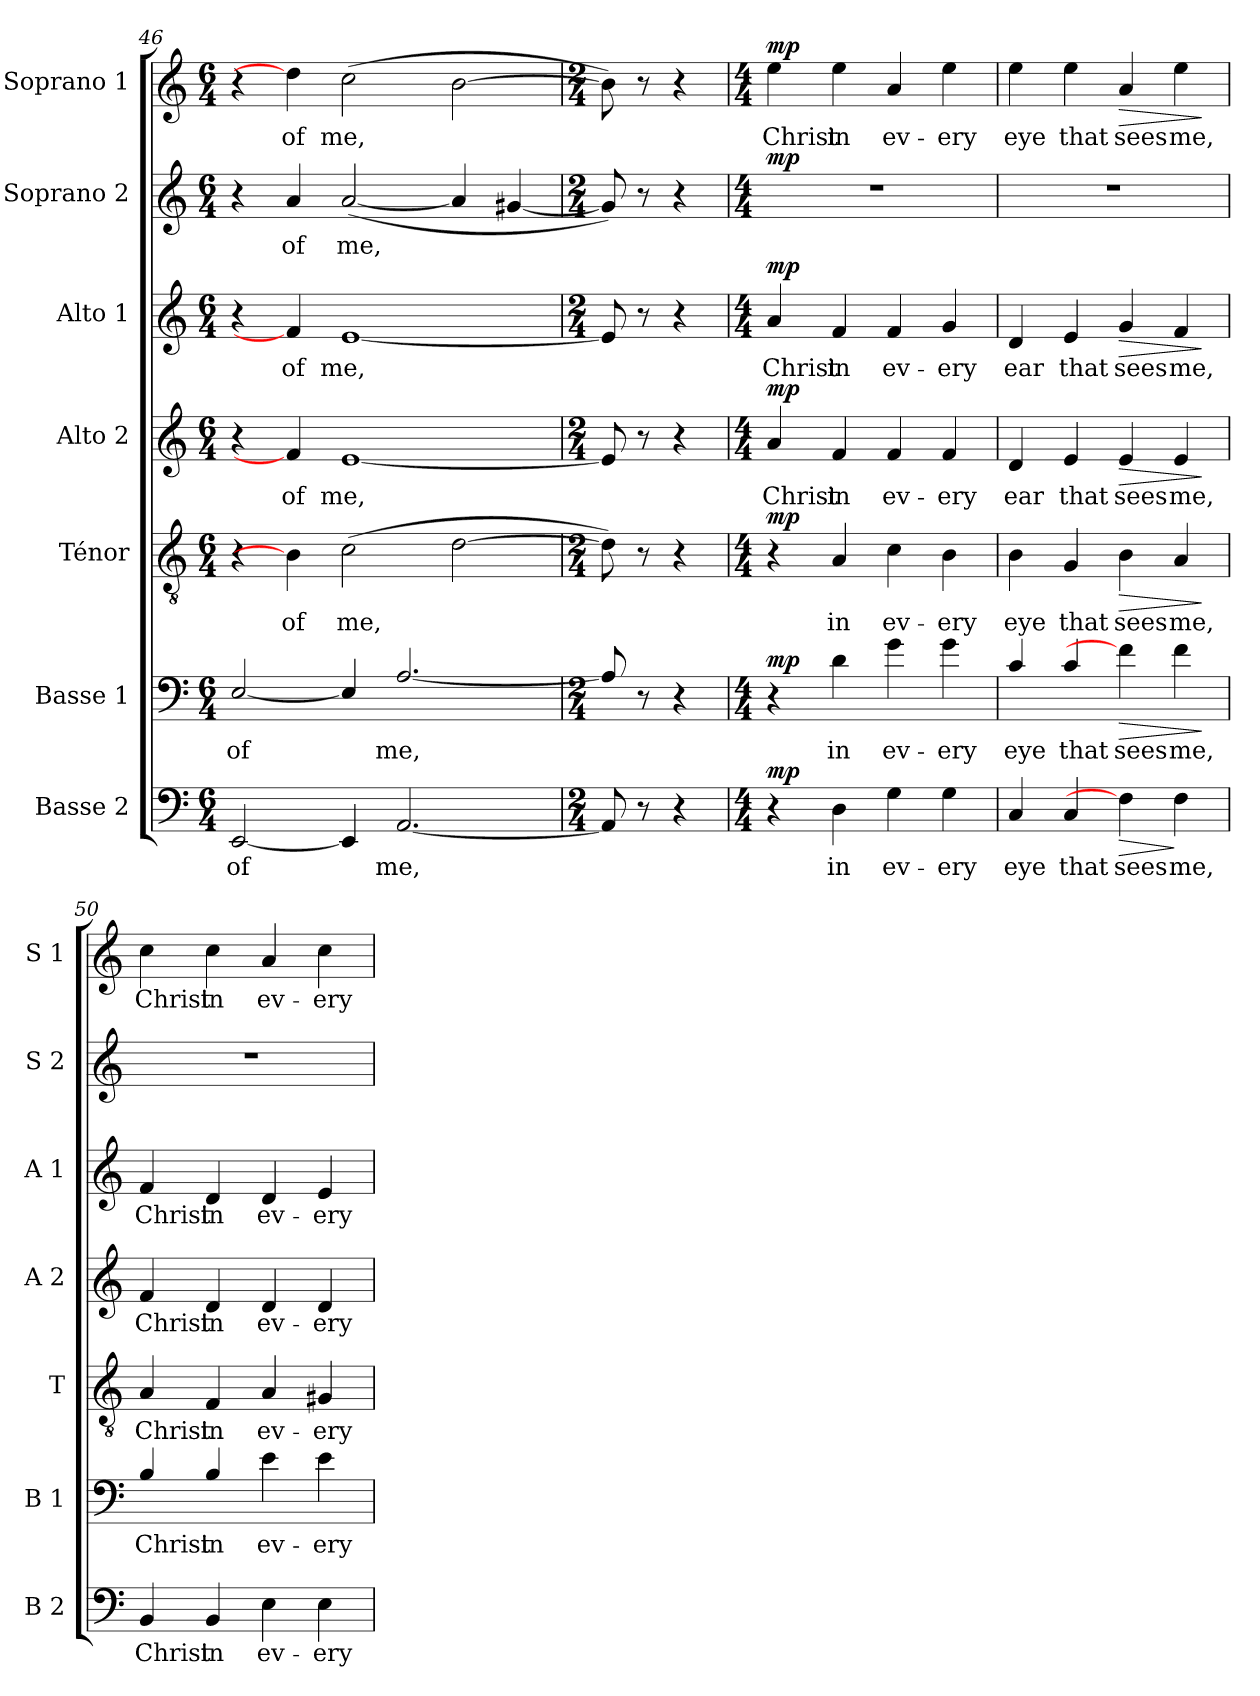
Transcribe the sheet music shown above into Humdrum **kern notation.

**kern	**text	**dynam	**kern	**text	**dynam	**kern	**text	**dynam	**kern	**text	**dynam	**kern	**text	**dynam	**kern	**text	**dynam	**kern	**text	**dynam
*part7	*part7	*part7	*part6	*part6	*part6	*part5	*part5	*part5	*part4	*part4	*part4	*part3	*part3	*part3	*part2	*part2	*part2	*part1	*part1	*part1
*staff7	*staff7	*staff7	*staff6	*staff6	*staff6	*staff5	*staff5	*staff5	*staff4	*staff4	*staff4	*staff3	*staff3	*staff3	*staff2	*staff2	*staff2	*staff1	*staff1	*staff1
*I"Basse 2	*	*	*I"Basse 1	*	*	*I"Ténor	*	*	*I"Alto 2	*	*	*I"Alto 1	*	*	*I"Soprano 2	*	*	*I"Soprano 1	*	*
*I'B 2	*	*	*I'B 1	*	*	*I'T	*	*	*I'A 2	*	*	*I'A 1	*	*	*I'S 2	*	*	*I'S 1	*	*
*clefF4	*	*	*clefF4	*	*	*clefGv2	*	*	*clefG2	*	*	*clefG2	*	*	*clefG2	*	*	*clefG2	*	*
*	*	*	*ITrd12c21	*	*	*	*	*	*	*	*	*	*	*	*	*	*	*	*	*
*k[]	*	*	*k[]	*	*	*k[]	*	*	*k[]	*	*	*k[]	*	*	*k[]	*	*	*k[]	*	*
*M6/4	*	*	*M6/4	*	*	*M6/4	*	*	*M6/4	*	*	*M6/4	*	*	*M6/4	*	*	*M6/4	*	*
=46	=46	=46	=46	=46	=46	=46	=46	=46	=46	=46	=46	=46	=46	=46	=46	=46	=46	=46	=46	=46
!	!LO:LY:b	!	!	!LO:LY:b	!	!	!	!	!	!	!	!	!	!	!	!	!	!	!	!
[2EE/	of	.	[2EE/	of	.	4r	.	.	4r	.	.	4r	.	.	4r	.	.	4r	.	.
!	!	!	!	!	!	!	!LO:LY:b	!	!	!LO:LY:b	!	!	!LO:LY:b	!	!	!LO:LY:b	!	!	!LO:LY:b	!
.	.	.	.	.	.	4B\]	of	.	4f/]	of	.	4f/]	of	.	4a/	of	.	4dd\]	of	.
!	!	!	!	!	!	!	!LO:LY:b	!	!	!LO:LY:b	!	!	!LO:LY:b	!	!	!LO:LY:b	!	!	!LO:LY:b	!
4EE/]	.	.	4EE/]	.	.	(>2c\	me,	.	[1e	me,	.	[1e	me,	.	(>[2a/	me,	.	(>2cc\	me,	.
!	!LO:LY:b	!	!	!LO:LY:b	!	!	!	!	!	!	!	!	!	!	!	!	!	!	!	!
[2.AA/	me,	.	[2.AA/	me,	.	.	.	.	.	.	.	.	.	.	.	.	.	.	.	.
.	.	.	.	.	.	[2d\	.	.	.	.	.	.	.	.	4a/]	.	.	[2b\	.	.
.	.	.	.	.	.	.	.	.	.	.	.	.	.	.	[4g#X/	.	.	.	.	.
=47	=47	=47	=47	=47	=47	=47	=47	=47	=47	=47	=47	=47	=47	=47	=47	=47	=47	=47	=47	=47
*M2/4	*	*	*M2/4	*	*	*M2/4	*	*	*M2/4	*	*	*M2/4	*	*	*M2/4	*	*	*M2/4	*	*
8AA/]	.	.	8AA/]	.	.	8d\])	.	.	8e/]	.	.	8e/]	.	.	8g#/])	.	.	8b\])	.	.
8r	.	.	8r	.	.	8r	.	.	8r	.	.	8r	.	.	8r	.	.	8r	.	.
4r	.	.	4r	.	.	4r	.	.	4r	.	.	4r	.	.	4r	.	.	4r	.	.
!!LO:LB:g=z
=48	=48	=48	=48	=48	=48	=48	=48	=48	=48	=48	=48	=48	=48	=48	=48	=48	=48	=48	=48	=48
*M4/4	*	*	*M4/4	*	*	*M4/4	*	*	*M4/4	*	*	*M4/4	*	*	*M4/4	*	*	*M4/4	*	*
!	!	!LO:DY:a	!	!	!LO:DY:a	!	!	!LO:DY:a	!	!LO:LY:b	!LO:DY:a	!	!LO:LY:b	!LO:DY:a	!	!	!LO:DY:a	!	!LO:LY:b	!LO:DY:a
4r	.	mp	4r	.	mp	4r	.	mp	4a/	Christ	mp	4a/	Christ	mp	1r	.	mp	4ee\	Christ	mp
!	!LO:LY:b	!	!	!LO:LY:b	!	!	!LO:LY:b	!	!	!LO:LY:b	!	!	!LO:LY:b	!	!	!	!	!	!LO:LY:b	!
4D\	in	.	4D\	in	.	4A/	in	.	4f/	in	.	4f/	in	.	.	.	.	4ee\	in	.
!	!LO:LY:b	!	!	!LO:LY:b	!	!	!LO:LY:b	!	!	!LO:LY:b	!	!	!LO:LY:b	!	!	!	!	!	!LO:LY:b	!
4G\	ev-	.	4G\	ev-	.	4c\	ev-	.	4f/	ev-	.	4f/	ev-	.	.	.	.	4a/	ev-	.
!	!LO:LY:b	!	!	!LO:LY:b	!	!	!LO:LY:b	!	!	!LO:LY:b	!	!	!LO:LY:b	!	!	!	!	!	!LO:LY:b	!
4G\	-ery	.	4G\	-ery	.	4B\	-ery	.	4f/	-ery	.	4g/	-ery	.	.	.	.	4ee\	-ery	.
=49	=49	=49	=49	=49	=49	=49	=49	=49	=49	=49	=49	=49	=49	=49	=49	=49	=49	=49	=49	=49
!	!LO:LY:b	!	!	!LO:LY:b	!	!	!LO:LY:b	!	!	!LO:LY:b	!	!	!LO:LY:b	!	!	!	!	!	!LO:LY:b	!
4C/	eye	.	4C/	eye	.	4B\	eye	.	4d/	ear	.	4d/	ear	.	1r	.	.	4ee\	eye	.
!	!LO:LY:b	!	!	!LO:LY:b	!	!	!LO:LY:b	!	!	!LO:LY:b	!	!	!LO:LY:b	!	!	!	!	!	!LO:LY:b	!
4C/	that	.	4C/	that	.	4G/	that	.	4e/	that	.	4e/	that	.	.	.	.	4ee\	that	.
!	!LO:LY:b	!LO:HP:b	!	!LO:LY:b	!LO:HP:b	!	!LO:LY:b	!LO:HP:b	!	!LO:LY:b	!LO:HP:b	!	!LO:LY:b	!LO:HP:b	!	!	!	!	!LO:LY:b	!LO:HP:b
4F\]	sees	>	4F\]	sees	>	4B\	sees	>	4e/	sees	>	4g/	sees	>	.	.	.	4a/	sees	>
!	!LO:LY:b	!	!	!LO:LY:b	!	!	!LO:LY:b	!	!	!LO:LY:b	!	!	!LO:LY:b	!	!	!	!	!	!LO:LY:b	!
4F\	me,	]	4F\	me,	.	4A/	me,	.	4e/	me,	.	4f/	me,	.	.	.	.	4ee\	me,	.
.	.	.	.	.	]	.	.	]	.	.	]	.	.	]	.	.	.	.	.	]
=50	=50	=50	=50	=50	=50	=50	=50	=50	=50	=50	=50	=50	=50	=50	=50	=50	=50	=50	=50	=50
!	!LO:LY:b	!	!	!LO:LY:b	!	!	!LO:LY:b	!	!	!LO:LY:b	!	!	!LO:LY:b	!	!	!	!	!	!LO:LY:b	!
4BB/	Christ	.	4BB/	Christ	.	4A/	Christ	.	4f/	Christ	.	4f/	Christ	.	1r	.	.	4cc\	Christ	.
!	!LO:LY:b	!	!	!LO:LY:b	!	!	!LO:LY:b	!	!	!LO:LY:b	!	!	!LO:LY:b	!	!	!	!	!	!LO:LY:b	!
4BB/	in	.	4BB/	in	.	4F/	in	.	4d/	in	.	4d/	in	.	.	.	.	4cc\	in	.
!	!LO:LY:b	!	!	!LO:LY:b	!	!	!LO:LY:b	!	!	!LO:LY:b	!	!	!LO:LY:b	!	!	!	!	!	!LO:LY:b	!
4E\	ev-	.	4E\	ev-	.	4A/	ev-	.	4d/	ev-	.	4d/	ev-	.	.	.	.	4a/	ev-	.
!	!LO:LY:b	!	!	!LO:LY:b	!	!	!LO:LY:b	!	!	!LO:LY:b	!	!	!LO:LY:b	!	!	!	!	!	!LO:LY:b	!
4E\	-ery	.	4E\	-ery	.	4G#X/	-ery	.	4d/	-ery	.	4e/	-ery	.	.	.	.	4cc\	-ery	.
=	=	=	=	=	=	=	=	=	=	=	=	=	=	=	=	=	=	=	=	=
*-	*-	*-	*-	*-	*-	*-	*-	*-	*-	*-	*-	*-	*-	*-	*-	*-	*-	*-	*-	*-
